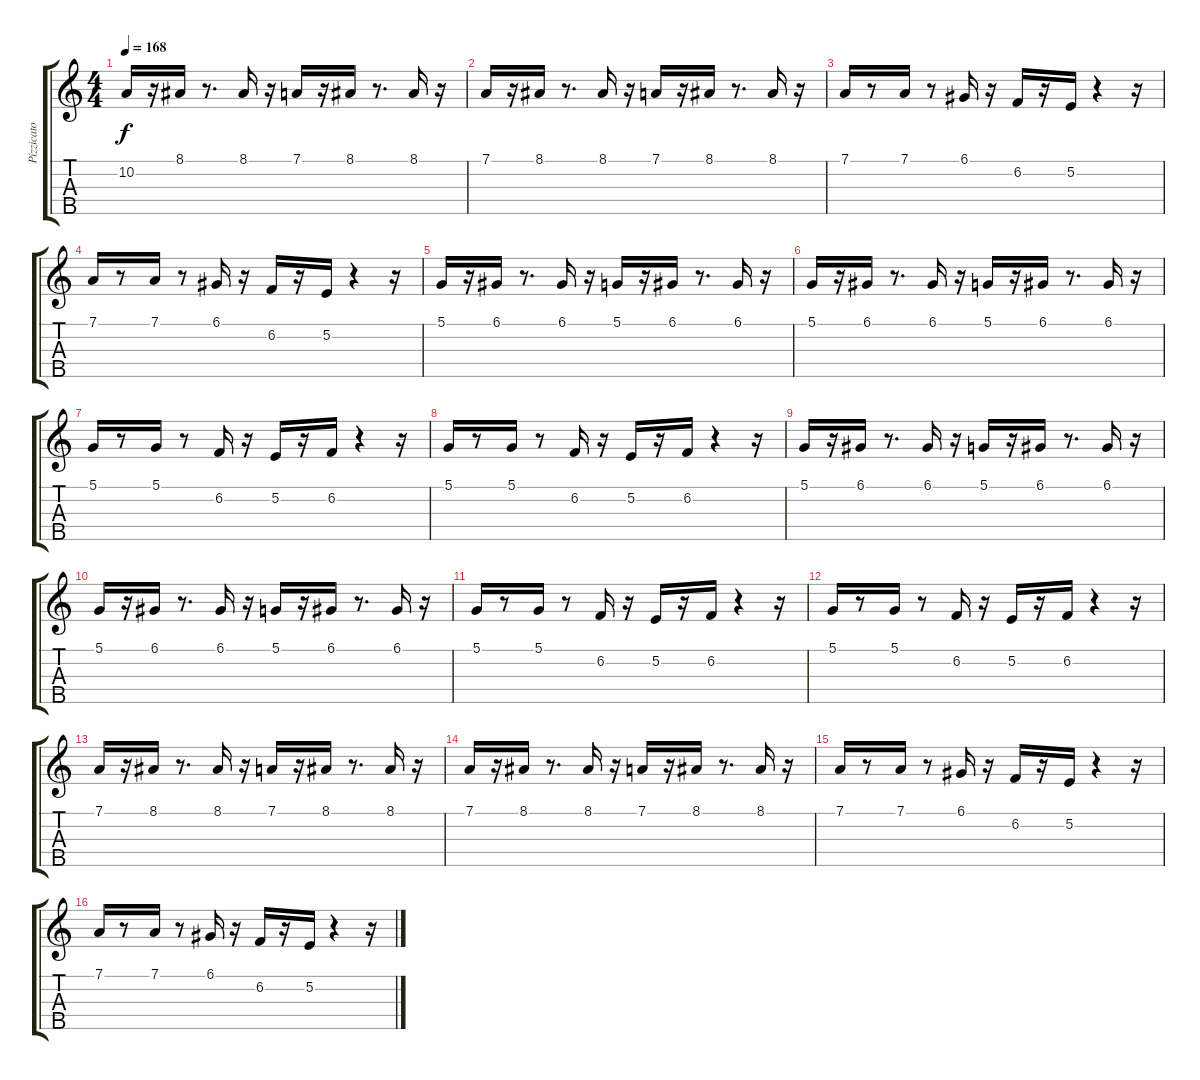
\track ("Pizzicato Cordes" "Pizzicato ") {instrument pizzicatostrings}
\staff {score tabs}
\tuning (D4 B3 G3 D3 G4) {hide}
\ts (4 4)
\tempo 168
\clef g2
\ks c
10.2.16{dy f} r.16 8.1.16 r.8{d} 8.1.16 r.16 7.1.16 r.16 8.1.16 r.8{d} 8.1.16 r.16 |
7.1.16 r.16 8.1.16 r.8{d} 8.1.16 r.16 7.1.16 r.16 8.1.16 r.8{d} 8.1.16 r.16 |
7.1.16 r.8 7.1.16 r.8 6.1.16 r.16 6.2.16 r.16 5.2.16 r.4 r.16 |
7.1.16 r.8 7.1.16 r.8 6.1.16 r.16 6.2.16 r.16 5.2.16 r.4 r.16 |
5.1.16 r.16 6.1.16 r.8{d} 6.1.16 r.16 5.1.16 r.16 6.1.16 r.8{d} 6.1.16 r.16 |
5.1.16 r.16 6.1.16 r.8{d} 6.1.16 r.16 5.1.16 r.16 6.1.16 r.8{d} 6.1.16 r.16 |
5.1.16 r.8 5.1.16 r.8 6.2.16 r.16 5.2.16 r.16 6.2.16 r.4 r.16 |
5.1.16 r.8 5.1.16 r.8 6.2.16 r.16 5.2.16 r.16 6.2.16 r.4 r.16 |
5.1.16 r.16 6.1.16 r.8{d} 6.1.16 r.16 5.1.16 r.16 6.1.16 r.8{d} 6.1.16 r.16 |
5.1.16 r.16 6.1.16 r.8{d} 6.1.16 r.16 5.1.16 r.16 6.1.16 r.8{d} 6.1.16 r.16 |
5.1.16 r.8 5.1.16 r.8 6.2.16 r.16 5.2.16 r.16 6.2.16 r.4 r.16 |
5.1.16 r.8 5.1.16 r.8 6.2.16 r.16 5.2.16 r.16 6.2.16 r.4 r.16 |
7.1.16 r.16 8.1.16 r.8{d} 8.1.16 r.16 7.1.16 r.16 8.1.16 r.8{d} 8.1.16 r.16 |
7.1.16 r.16 8.1.16 r.8{d} 8.1.16 r.16 7.1.16 r.16 8.1.16 r.8{d} 8.1.16 r.16 |
7.1.16 r.8 7.1.16 r.8 6.1.16 r.16 6.2.16 r.16 5.2.16 r.4 r.16 |
7.1.16 r.8 7.1.16 r.8 6.1.16 r.16 6.2.16 r.16 5.2.16 r.4 r.16
